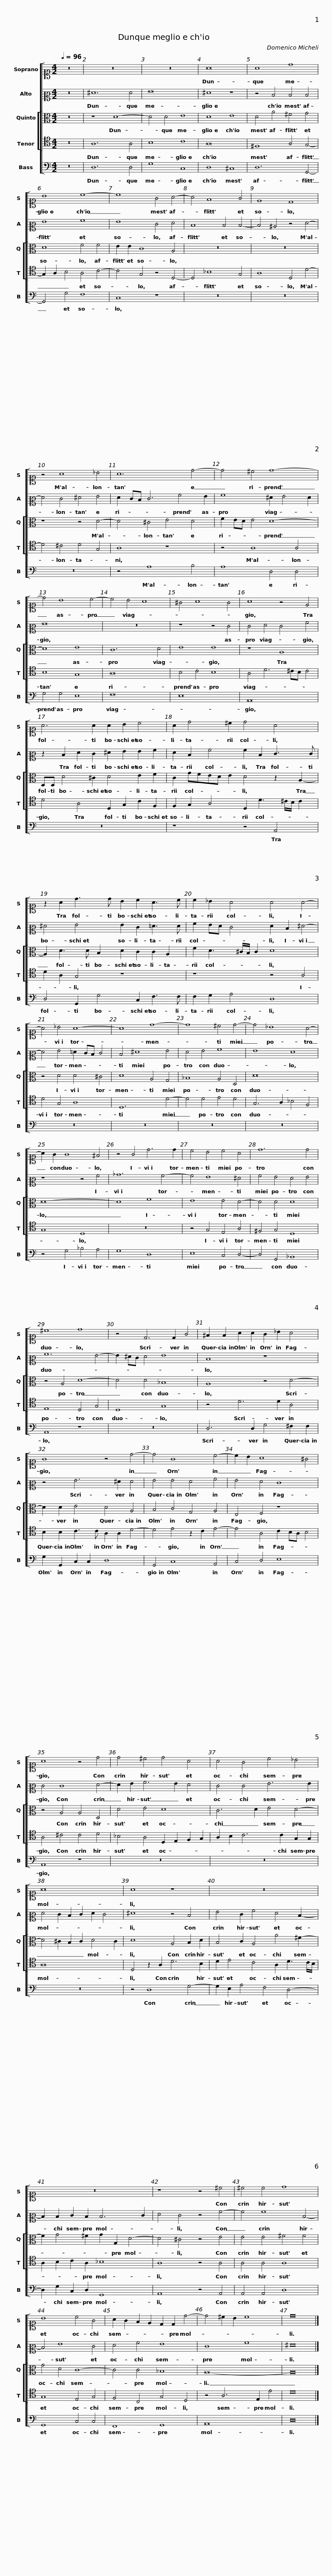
X:1
%%score [ 1 2 [ 3 4 ] 5 ]
L:1/8
Q:1/4=96
M:4/2
I:linebreak $
K:C
V:1 alto1
V:2 alto2
V:3 alto
V:4 tenor
V:5 bass
V:1
 z16 | z16 | z16 | A16 |$ A8 d8 | %5
 B8 c8- | c8 G4 A4- | A4 F8 G4 |$ E8 D8 | z4 A8 _B4 | %10
 A12 d4- | d4 ^c4 d8- |$ d4 B8 c4- | c4 B4 A8 | ^G4 A8 G4 | %15
 A8 z4 E4 |$ A6 A2 A2 B2 c4 | A2 d4 ^c2 d4 A4 |$ z2 A2 d3 d B2 c2 A3 c |$ c2 _B2 A4 A4 A4- | %20
 A4 _B4 A8- | A8 d8- | d8 ^c4 d4- |$ d4 _B8 A4- | A2 G2 G8 ^F4 | %25
 z4 G4 d6 d2 | c4 B4 c4 A4 |$ d12 d4 | ^c8 d8 | z4 D6 D2 G4 |$ %30
 ^F2 F2 A2 A2 G2 _B2 A4 | G8 z4 d4- |$ d4 G8 c4- |$ c2 B2 A8 ^G4 | A8 z4 d4 | %35
 d4 ^c4 d4 A4 | A4 G4 c4 _B4 |$ A16 | A8 z8 | z16 |$ %40
 z16 | z8 z4 ^c4 | ^c4 c4 d8 | B8 c4 G4 |$ A2 G2 F2 E2 D2 D2 d4- | %45
 d4 ^c2 B2 c8 | d16 |] %47
V:2
 z16 | ^F12 F4 | G16 | ^F8 z8 |$ z4 D4 D4 D4 | %5
 G8 A8 | G8 E4 F4 | D8 D4 D4- |$ D4 ^C4 z4 F4- | F4 E4 ^F4 G4 | %10
 F2 ED E6 A4 G2 | A8 ^F2 G4 F2 |$ G16 | z16 | z8 z4 E4 | %15
 E4 F4 E4 A4 |$ z2 D2 F2 E2 ^F2 G2 G2 A2 | F2 D2 A4 A2 D2 E3 E |$ ^F4 G4 G2 E2 =F3 F |$ A2 GF E4 F2 D2 ^F4- | %20
 F4 G4 =F2 ED E4 | D4 ^F8 G4 | F4 G4 A8 |$ G8 F8 | z8 z4 A4 | %25
 _B12 A4- | A4 G8 ^F4 |$ A4 G4 F4 G4 | A12 G4- | G2 ^FE F4 G8 |$ %30
 D8 z8 | z4 G6 ^F2 F4 |$ G4 G4 F4 A4 |$ G4 F4 E8 | E4 E8 F4- | %35
 F2 G2 A6 G2 F4 | E4 E4 G6 G2 |$ F4 E2 D2 E2 F2 E4 | ^F8 z4 D4 | G4 E2 A4 F4 D2- |$ %40
 D2 D2 E2 D2 D6 E2 | F4 E4 z4 A4- | A4 A8 D4- | D4 G8 E4 |$ F4 A4 G8 | %45
 E8 A8 | ^F16 |] %47
V:3
 z16 | z8 D8- | D4 D4 E8 | D8 E8 |$ D4 A4 ^F4 G4 | %5
 D8 F4 F4 | E2 E2 C8 A,4 | z16 |$ z16 | z8 z4 D4- | %10
 D4 ^C4 E4 D4 | F2 ED E4 D8- |$ D8 E8 | C12 D4 | E8 E8 | %15
 z8 A,8 |$ D,D, D4 ^C2 D4 E2 F2 | C2 GFED E2 D4 z2 A,2- |$ A,2 D3 D B,2 D2 C2 C2 A,2 |$ F2 D3 ^C/B,/ C2 D8 | %20
 z4 D4 D4 ^C4 | D8 A,4 G,4 | _B,8 A,4 D,4 |$ D16 | D16- | %25
 D8 F8 | E8 E4 D4- |$ D4 D4 D8 | z4 A,4 D8- | D4 D4 _B,8 |$ %30
 A,8 z4 D4- | D2 D2 E4 D4 A,4 |$ B,4 C4 G,4 A,4 |$ E,4 F,4 z8 | z4 A,4 A,4 D,4 | %35
 D4 E4 D8 | C6 D2 E4 D4- |$ D4 ^C2 B,2 C2 D4 C2 | D8 A,4 B,2 D2 | B,4 C2 A,4 A4 ^F2- |$ %40
 F2 G4 ^F2 G2 G,2 D4- | D4 ^C4 z4 E4 | E4 E4 ^F4 F4 | G4 D4 C8- |$ C4 C4 _B,8 | %45
 A,16- | A,16 |] %47
V:4
 z16 | A,12 A,4 | B,8 C8 | A,16 |$ ^F,8 A,4 G,4- | %5
 G,2 A,2 B,4 A,4 C4- | C4 G,4 z4 D,4- | D,4 _B,8 G,4 |$ A,8 D,4 D4- | D4 ^C4 D4 G,4 | %10
 A,8 z8 | z4 A,8 A,4 |$ B,8 G,8 | A,16 | B,4 C4 B,8 | %15
 A,4 D6 ^CB, C4 |$ D4 A,4 D,2 G,2 C2 F,2 | F,2 G,2 A,4 D,2 D3 ^C/B,/ C2 |$ D2 A,2 G,4 z8 |$ z8 z4 A,4 | %20
 D4 G,4 A,8 | D,12 D4- | D4 D4 E4 D4 |$ G,6 A,2 _B,4 F,4 | G,8 D,8 | %25
 z16 | z4 G,4 E,4 A,4 |$ ^F,4 G,4 D,8 | E,8 D,4 G,4 | D,8 G,8 |$ %30
 z4 D6 D2 A,4 | B,2 B,2 C3 C A,2 A,2 D4- |$ D4 E4 z2 C2 E4- |$ E4 A,4 C2 B,A, B,4 | A,4 ^C4 C4 D4 | %35
 _B,4 A,4 D,2 E,2 F,2 G,2 | A,2 B,2 C6 C2 G,2 G,2 |$ A,16 | D,4 z2 A,2 D6 B,2 | D2 E4 C4 A,2 D3 C/B,/ |$ %40
 A,2 B,2 C2 A,2 _B,8 | A,8 z4 A,4 | A,4 A,4 A,8 | G,8 E,4 G,4 |$ F,4 C,4 G,4 D,4 | %45
 z4 A,6 E,2 E4 | D16 |] %47
V:5
 z16 | D,12 D,4 | G,8 C,8 | D,8 ^C,8 |$ D,12 G,,4- | %5
 G,,4 G,4 F,8 | C,8 z8 | z16 |$ z16 | z16 | %10
 z4 A,8 B,4 | A,8 D,4 D,4 |$ G,4 G,4 E,8 | F,16 | E,16 | %15
 A,,16 |$ z16 | z8 z4 A,,4 |$ D,4 G,,2 G,4 C,2 F,3 F, |$ F,2 G,2 A,4 D,8 | %20
 z16 | z16 | z16 |$ z16 | z4 G,4 _B,4 A,4 | %25
 G,8 D,8 | E,8 C,4 D,4- |$ D,4 G,,4 _B,,8 | A,,8 z8 | z16 |$ %30
 D,6 D,2 G,4 ^F,2 F,2 | G,2 G,,2 C,2 C,2 D,8 |$ G,,4 C,8 A,,4 |$ C,4 D,4 E,8 | A,,8 z8 | %35
 z16 | z16 |$ z16 | z4 D,8 G,4- | G,2 E,2 A,4 F,4 D,4- |$ %40
 D,2 G,2 C,2 D,2 G,,8 | A,,8 z4 A,,4 | A,,4 A,,4 D,8 | G,,8 C,4 C,4 |$ F,,8 G,,8 | %45
 A,,16 | D,16 |] %47
